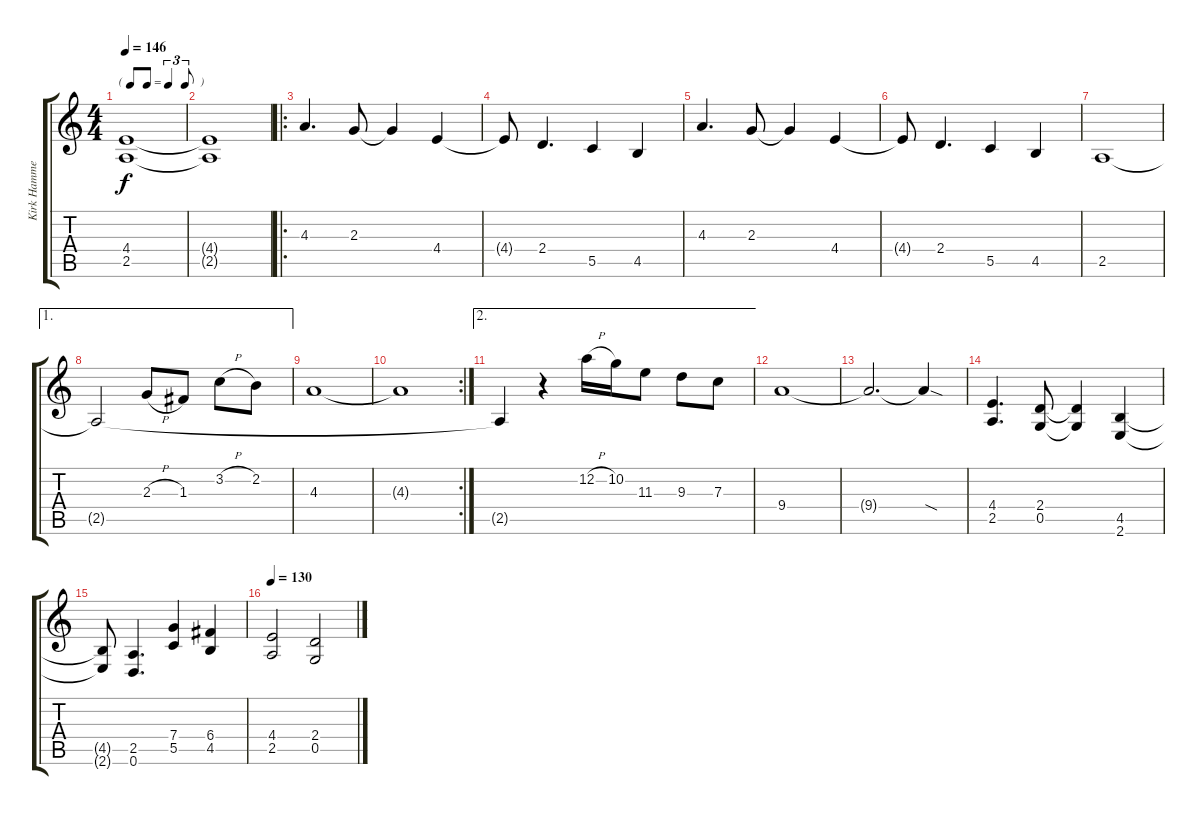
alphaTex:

\track ("Kirk Hammet" "Kirk Hamme") {instrument distortionguitar}
\staff {score tabs}
\tuning (D4 A3 F3 C3 G2 D2) {hide}
\ts (4 4)
\tf triplet8th
\tempo 146
\clef g2
\ks c
(4.4{t} 2.5{t}).1{dy f} |
(4.4{t} 2.5{t}).1 |
\ro
4.3.4{d} 2.3.8 2.3{t}.4 4.4.4 |
4.4{t}.8 2.4.4{d} 5.5.4 4.5.4 |
4.3.4{d} 2.3.8 2.3{t}.4 4.4.4 |
4.4{t}.8 2.4.4{d} 5.5.4 4.5.4 |
2.5.1 |
\ae 1
2.5{t}.2 2.3{h}.8 1.3.8 3.2{h}.8 2.2.8 |
4.3.1 |
\rc 2
4.3{t}.1 |
\ae 2
2.5{t}.4 r.4 12.2{h}.16 10.2.16 11.3.8 9.3.8 7.3.8 |
9.4.1 |
9.4{t}.2{d} 9.4{sod t}.4 |
(4.4 2.5).4{d} (2.4 0.5).8 (2.4{t} 0.5{t}).4 (4.5 2.6).4 |
(4.5{t} 2.6{t}).8 (2.5 0.6).4{d} (7.4 5.5).4 (6.4 4.5).4 |
\tempo 130
(4.4 2.5).2 (2.4 0.5).2
